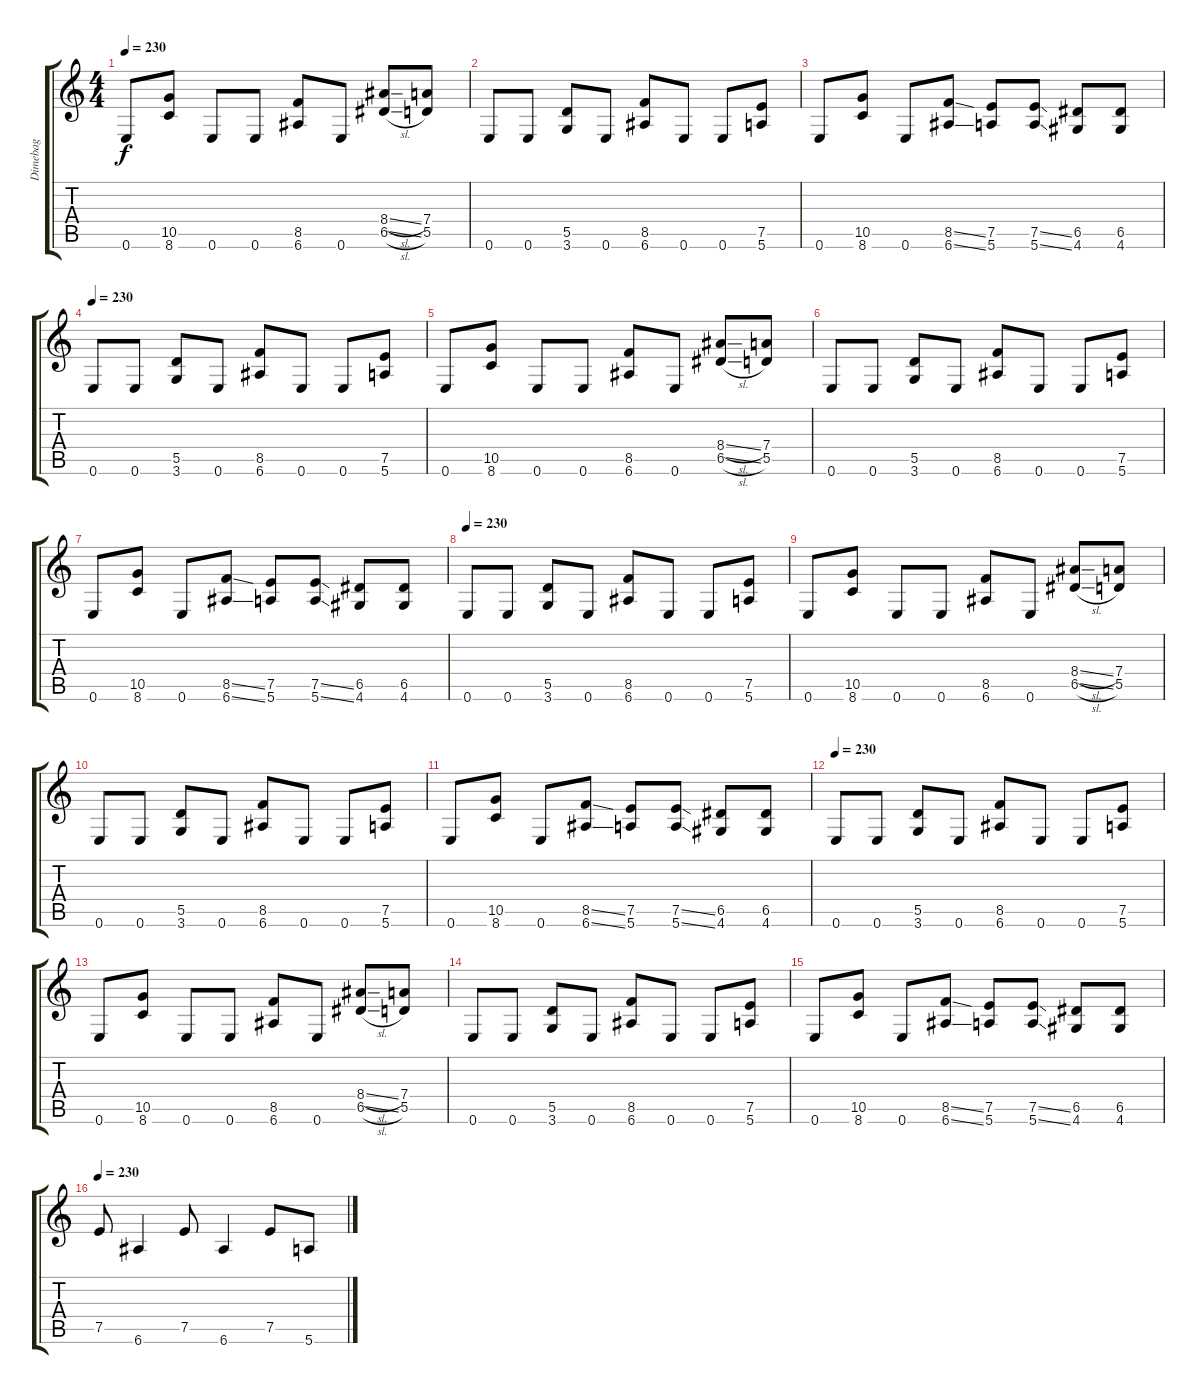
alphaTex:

\track ("Dimebag" "Dimebag") {instrument distortionguitar}
\staff {score tabs}
\tuning (E4 B3 G3 D3 A2 E2) {hide}
\ts (4 4)
\tempo 230
\clef g2
\ks c
0.6.8{dy f} (10.5 8.6).8 0.6.8 0.6.8 (8.5 6.6).8 0.6.8 (8.4{sl} 6.5{sl}).8 (7.4 5.5).8 |
0.6.8 0.6.8 (5.5 3.6).8 0.6.8 (8.5 6.6).8 0.6.8 0.6.8 (7.5 5.6).8 |
0.6.8 (10.5 8.6).8 0.6.8 (8.5{ss} 6.6{ss}).8 (7.5 5.6).8 (7.5{ss} 5.6{ss}).8 (6.5 4.6).8 (6.5 4.6).8 |
\tempo 230
0.6.8 0.6.8 (5.5 3.6).8 0.6.8 (8.5 6.6).8 0.6.8 0.6.8 (7.5 5.6).8 |
0.6.8 (10.5 8.6).8 0.6.8 0.6.8 (8.5 6.6).8 0.6.8 (8.4{sl} 6.5{sl}).8 (7.4 5.5).8 |
0.6.8 0.6.8 (5.5 3.6).8 0.6.8 (8.5 6.6).8 0.6.8 0.6.8 (7.5 5.6).8 |
0.6.8 (10.5 8.6).8 0.6.8 (8.5{ss} 6.6{ss}).8 (7.5 5.6).8 (7.5{ss} 5.6{ss}).8 (6.5 4.6).8 (6.5 4.6).8 |
\tempo 230
0.6.8 0.6.8 (5.5 3.6).8 0.6.8 (8.5 6.6).8 0.6.8 0.6.8 (7.5 5.6).8 |
0.6.8 (10.5 8.6).8 0.6.8 0.6.8 (8.5 6.6).8 0.6.8 (8.4{sl} 6.5{sl}).8 (7.4 5.5).8 |
0.6.8 0.6.8 (5.5 3.6).8 0.6.8 (8.5 6.6).8 0.6.8 0.6.8 (7.5 5.6).8 |
0.6.8 (10.5 8.6).8 0.6.8 (8.5{ss} 6.6{ss}).8 (7.5 5.6).8 (7.5{ss} 5.6{ss}).8 (6.5 4.6).8 (6.5 4.6).8 |
\tempo 230
0.6.8 0.6.8 (5.5 3.6).8 0.6.8 (8.5 6.6).8 0.6.8 0.6.8 (7.5 5.6).8 |
0.6.8 (10.5 8.6).8 0.6.8 0.6.8 (8.5 6.6).8 0.6.8 (8.4{sl} 6.5{sl}).8 (7.4 5.5).8 |
0.6.8 0.6.8 (5.5 3.6).8 0.6.8 (8.5 6.6).8 0.6.8 0.6.8 (7.5 5.6).8 |
0.6.8 (10.5 8.6).8 0.6.8 (8.5{ss} 6.6{ss}).8 (7.5 5.6).8 (7.5{ss} 5.6{ss}).8 (6.5 4.6).8 (6.5 4.6).8 |
\tempo 230
7.5.8 6.6.4 7.5.8 6.6.4 7.5.8 5.6.8
